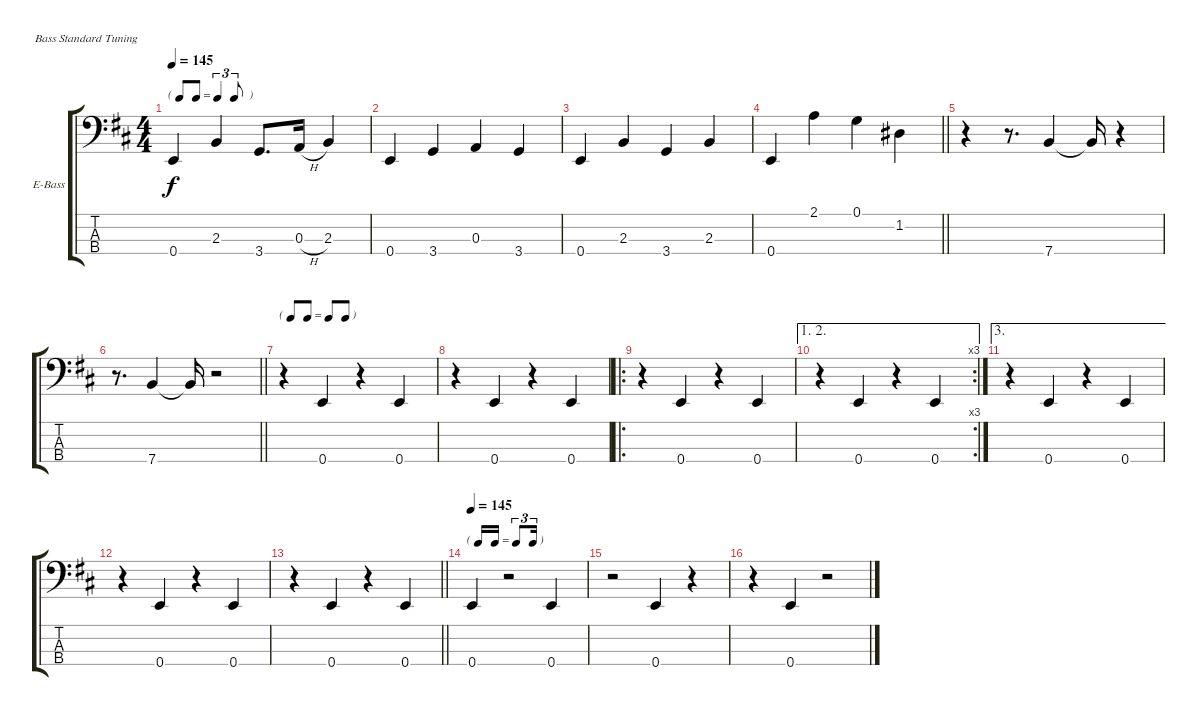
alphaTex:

\bracketExtendMode groupsimilarinstruments
\firstSystemTrackNameOrientation horizontal
\otherSystemsTrackNameOrientation horizontal
\track ("Bass" "E-Bass") {instrument electricbassfinger}
\staff {score tabs}
\tuning (G2 D2 A1 E1)
\ts (4 4)
\tf triplet8th
\tempo 145
\clef f4
\ks d
0.4.4{dy f} 2.3.4 3.4.8{d} 0.3{h}.16 2.3.4 |
0.4.4 3.4.4 0.3.4 3.4.4 |
0.4.4 2.3.4 3.4.4 2.3.4 |
\barLineRight lightlight
0.4.4 2.1.4 0.1.4 1.2.4 |
r.4 r.8{d} 7.4.4 7.4{t}.16 r.4 |
\barLineRight lightlight
r.8{d} 7.4.4 7.4{t}.16 r.2 |
\tf none
r.4 0.4.4 r.4 0.4.4 |
r.4 0.4.4 r.4 0.4.4 |
\ro
r.4 0.4.4 r.4 0.4.4 |
\ae (1 2)
\rc 3
r.4 0.4.4 r.4 0.4.4 |
\ae 3
r.4 0.4.4 r.4 0.4.4 |
r.4 0.4.4 r.4 0.4.4 |
\barLineRight lightlight
r.4 0.4.4 r.4 0.4.4 |
\tf triplet16th
\tempo 145
0.4.4 r.2 0.4.4 |
r.2 0.4.4 r.4 |
r.4 0.4.4 r.2
